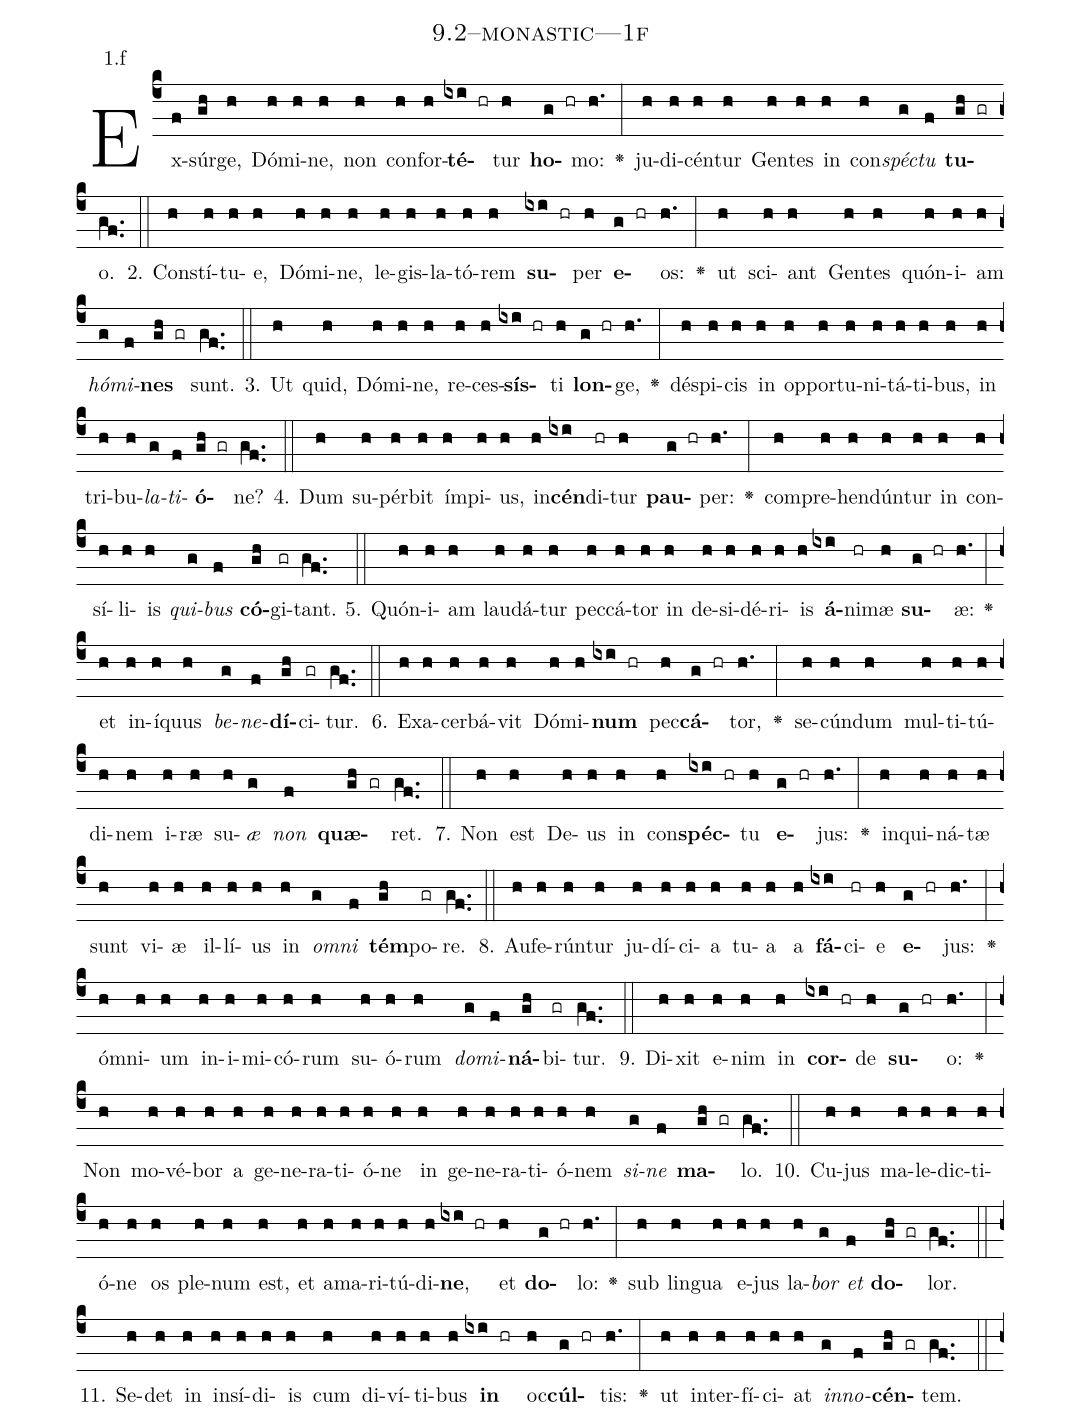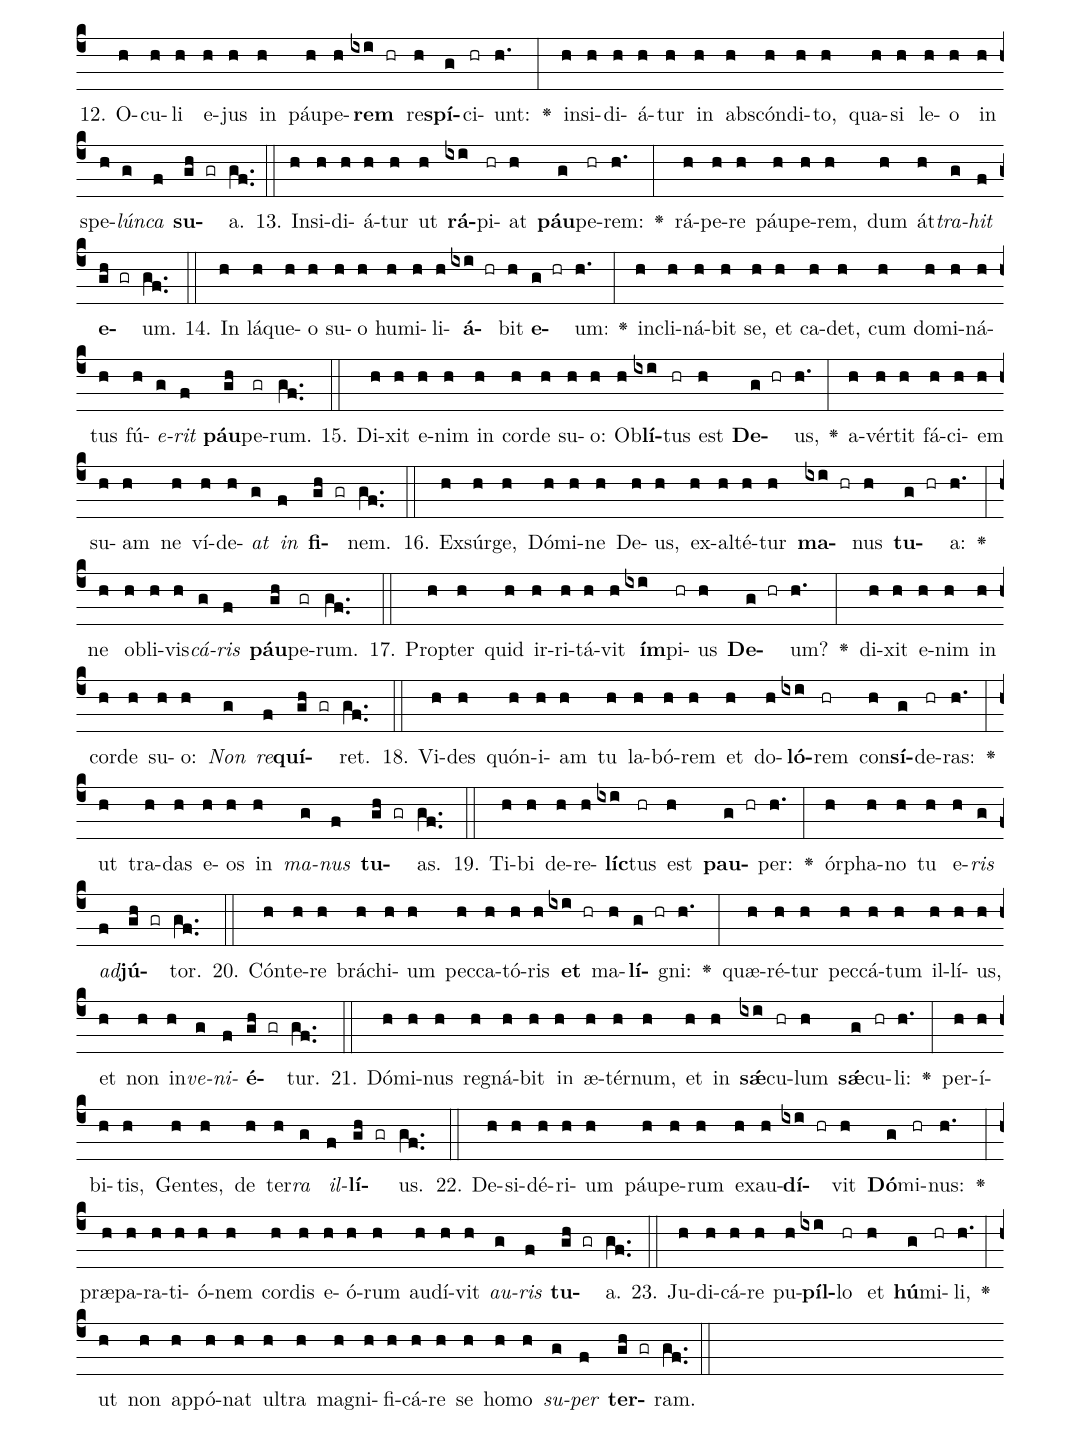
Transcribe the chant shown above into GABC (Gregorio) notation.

name: 9.2--monastic---1f;
annotation: 1.f;
%%
(c4)Ex(f)súr(gh)ge,(h) Dó(h)mi(h)ne,(h) non(h) con(h)for(h)<b>té</b>(ixi hr)tur(h) <b>ho</b>(g hr)mo:(h.) <v>\greheightstar</v>(:) ju(h)di(h)cén(h)tur(h) Gen(h)tes(h) in(h) con(h)<i>spéc</i>(g)<i>tu</i>(f) <b>tu</b>(gh gr)o.(gf..) (::)
2. Con(h)stí(h)tu(h)e,(h) Dó(h)mi(h)ne,(h) le(h)gis(h)la(h)tó(h)rem(h) <b>su</b>(ixi hr)per(h) <b>e</b>(g hr)os:(h.) <v>\greheightstar</v>(:) ut(h) sci(h)ant(h) Gen(h)tes(h) quón(h)i(h)am(h) <i>hó</i>(g)<i>mi</i>(f)<b>nes</b>(gh gr) sunt.(gf..) (::)
3. Ut(h) quid,(h) Dó(h)mi(h)ne,(h) re(h)ces(h)<b>sís</b>(ixi hr)ti(h) <b>lon</b>(g hr)ge,(h.) <v>\greheightstar</v>(:) dé(h)spi(h)cis(h) in(h) op(h)por(h)tu(h)ni(h)tá(h)ti(h)bus,(h) in(h) tri(h)bu(h)<i>la</i>(g)<i>ti</i>(f)<b>ó</b>(gh gr)ne?(gf..) (::)
4. Dum(h) su(h)pér(h)bit(h) ím(h)pi(h)us,(h) in(h)<b>cén</b>(ixi)di(hr)tur(h) <b>pau</b>(g hr)per:(h.) <v>\greheightstar</v>(:) com(h)pre(h)hen(h)dún(h)tur(h) in(h) con(h)sí(h)li(h)is(h) <i>qui</i>(g)<i>bus</i>(f) <b>có</b>(gh)gi(gr)tant.(gf..) (::)
5. Quón(h)i(h)am(h) lau(h)dá(h)tur(h) pec(h)cá(h)tor(h) in(h) de(h)si(h)dé(h)ri(h)is(h) <b>á</b>(ixi)ni(hr)mæ(h) <b>su</b>(g hr)æ:(h.) <v>\greheightstar</v>(:) et(h) in(h)í(h)quus(h) <i>be</i>(g)<i>ne</i>(f)<b>dí</b>(gh)ci(gr)tur.(gf..) (::)
6. Ex(h)a(h)cer(h)bá(h)vit(h) Dó(h)mi(h)<b>num</b>(ixi hr) pec(h)<b>cá</b>(g hr)tor,(h.) <v>\greheightstar</v>(:) se(h)cún(h)dum(h) mul(h)ti(h)tú(h)di(h)nem(h) i(h)ræ(h) su(h)<i>æ</i>(g) <i>non</i>(f) <b>quæ</b>(gh gr)ret.(gf..) (::)
7. Non(h) est(h) De(h)us(h) in(h) con(h)<b>spéc</b>(ixi hr)tu(h) <b>e</b>(g hr)jus:(h.) <v>\greheightstar</v>(:) in(h)qui(h)ná(h)tæ(h) sunt(h) vi(h)æ(h) il(h)lí(h)us(h) in(h) <i>om</i>(g)<i>ni</i>(f) <b>tém</b>(gh)po(gr)re.(gf..) (::)
8. Au(h)fe(h)rún(h)tur(h) ju(h)dí(h)ci(h)a(h) tu(h)a(h) a(h) <b>fá</b>(ixi)ci(hr)e(h) <b>e</b>(g hr)jus:(h.) <v>\greheightstar</v>(:) óm(h)ni(h)um(h) in(h)i(h)mi(h)có(h)rum(h) su(h)ó(h)rum(h) <i>do</i>(g)<i>mi</i>(f)<b>ná</b>(gh)bi(gr)tur.(gf..) (::)
9. Di(h)xit(h) e(h)nim(h) in(h) <b>cor</b>(ixi hr)de(h) <b>su</b>(g hr)o:(h.) <v>\greheightstar</v>(:) Non(h) mo(h)vé(h)bor(h) a(h) ge(h)ne(h)ra(h)ti(h)ó(h)ne(h) in(h) ge(h)ne(h)ra(h)ti(h)ó(h)nem(h) <i>si</i>(g)<i>ne</i>(f) <b>ma</b>(gh gr)lo.(gf..) (::)
10. Cu(h)jus(h) ma(h)le(h)dic(h)ti(h)ó(h)ne(h) os(h) ple(h)num(h) est,(h) et(h) a(h)ma(h)ri(h)tú(h)di(h)<b>ne</b>,(ixi hr) et(h) <b>do</b>(g hr)lo:(h.) <v>\greheightstar</v>(:) sub(h) lin(h)gua(h) e(h)jus(h) la(h)<i>bor</i>(g) <i>et</i>(f) <b>do</b>(gh gr)lor.(gf..) (::)
11. Se(h)det(h) in(h) in(h)sí(h)di(h)is(h) cum(h) di(h)ví(h)ti(h)bus(h) <b>in</b>(ixi hr) oc(h)<b>cúl</b>(g hr)tis:(h.) <v>\greheightstar</v>(:) ut(h) in(h)ter(h)fí(h)ci(h)at(h) <i>in</i>(g)<i>no</i>(f)<b>cén</b>(gh gr)tem.(gf..) (::)
12. O(h)cu(h)li(h) e(h)jus(h) in(h) páu(h)pe(h)<b>rem</b>(ixi hr) re(h)<b>spí</b>(g)ci(hr)unt:(h.) <v>\greheightstar</v>(:) in(h)si(h)di(h)á(h)tur(h) in(h) abs(h)cón(h)di(h)to,(h) qua(h)si(h) le(h)o(h) in(h) spe(h)<i>lún</i>(g)<i>ca</i>(f) <b>su</b>(gh gr)a.(gf..) (::)
13. In(h)si(h)di(h)á(h)tur(h) ut(h) <b>rá</b>(ixi)pi(hr)at(h) <b>páu</b>(g)pe(hr)rem:(h.) <v>\greheightstar</v>(:) rá(h)pe(h)re(h) páu(h)pe(h)rem,(h) dum(h) át(h)<i>tra</i>(g)<i>hit</i>(f) <b>e</b>(gh gr)um.(gf..) (::)
14. In(h) lá(h)que(h)o(h) su(h)o(h) hu(h)mi(h)li(h)<b>á</b>(ixi hr)bit(h) <b>e</b>(g hr)um:(h.) <v>\greheightstar</v>(:) in(h)cli(h)ná(h)bit(h) se,(h) et(h) ca(h)det,(h) cum(h) do(h)mi(h)ná(h)tus(h) fú(h)<i>e</i>(g)<i>rit</i>(f) <b>páu</b>(gh)pe(gr)rum.(gf..) (::)
15. Di(h)xit(h) e(h)nim(h) in(h) cor(h)de(h) su(h)o:(h) Ob(h)<b>lí</b>(ixi)tus(hr) est(h) <b>De</b>(g hr)us,(h.) <v>\greheightstar</v>(:) a(h)vér(h)tit(h) fá(h)ci(h)em(h) su(h)am(h) ne(h) ví(h)de(h)<i>at</i>(g) <i>in</i>(f) <b>fi</b>(gh gr)nem.(gf..) (::)
16. Ex(h)súr(h)ge,(h) Dó(h)mi(h)ne(h) De(h)us,(h) ex(h)al(h)té(h)tur(h) <b>ma</b>(ixi hr)nus(h) <b>tu</b>(g hr)a:(h.) <v>\greheightstar</v>(:) ne(h) ob(h)li(h)vis(h)<i>cá</i>(g)<i>ris</i>(f) <b>páu</b>(gh)pe(gr)rum.(gf..) (::)
17. Prop(h)ter(h) quid(h) ir(h)ri(h)tá(h)vit(h) <b>ím</b>(ixi)pi(hr)us(h) <b>De</b>(g hr)um?(h.) <v>\greheightstar</v>(:) di(h)xit(h) e(h)nim(h) in(h) cor(h)de(h) su(h)o:(h) <i>Non</i>(g) <i>re</i>(f)<b>quí</b>(gh gr)ret.(gf..) (::)
18. Vi(h)des(h) quón(h)i(h)am(h) tu(h) la(h)bó(h)rem(h) et(h) do(h)<b>ló</b>(ixi)rem(hr) con(h)<b>sí</b>(g)de(hr)ras:(h.) <v>\greheightstar</v>(:) ut(h) tra(h)das(h) e(h)os(h) in(h) <i>ma</i>(g)<i>nus</i>(f) <b>tu</b>(gh gr)as.(gf..) (::)
19. Ti(h)bi(h) de(h)re(h)<b>líc</b>(ixi)tus(hr) est(h) <b>pau</b>(g hr)per:(h.) <v>\greheightstar</v>(:) ór(h)pha(h)no(h) tu(h) e(h)<i>ris</i>(g) <i>ad</i>(f)<b>jú</b>(gh gr)tor.(gf..) (::)
20. Cón(h)te(h)re(h) brá(h)chi(h)um(h) pec(h)ca(h)tó(h)ris(h) <b>et</b>(ixi hr) ma(h)<b>lí</b>(g hr)gni:(h.) <v>\greheightstar</v>(:) quæ(h)ré(h)tur(h) pec(h)cá(h)tum(h) il(h)lí(h)us,(h) et(h) non(h) in(h)<i>ve</i>(g)<i>ni</i>(f)<b>é</b>(gh gr)tur.(gf..) (::)
21. Dó(h)mi(h)nus(h) re(h)gná(h)bit(h) in(h) æ(h)tér(h)num,(h) et(h) in(h) <b>sǽ</b>(ixi)cu(hr)lum(h) <b>sǽ</b>(g)cu(hr)li:(h.) <v>\greheightstar</v>(:) per(h)í(h)bi(h)tis,(h) Gen(h)tes,(h) de(h) ter(h)<i>ra</i>(g) <i>il</i>(f)<b>lí</b>(gh gr)us.(gf..) (::)
22. De(h)si(h)dé(h)ri(h)um(h) páu(h)pe(h)rum(h) ex(h)au(h)<b>dí</b>(ixi hr)vit(h) <b>Dó</b>(g)mi(hr)nus:(h.) <v>\greheightstar</v>(:) præ(h)pa(h)ra(h)ti(h)ó(h)nem(h) cor(h)dis(h) e(h)ó(h)rum(h) au(h)dí(h)vit(h) <i>au</i>(g)<i>ris</i>(f) <b>tu</b>(gh gr)a.(gf..) (::)
23. Ju(h)di(h)cá(h)re(h) pu(h)<b>píl</b>(ixi)lo(hr) et(h) <b>hú</b>(g)mi(hr)li,(h.) <v>\greheightstar</v>(:) ut(h) non(h) ap(h)pó(h)nat(h) ul(h)tra(h) ma(h)gni(h)fi(h)cá(h)re(h) se(h) ho(h)mo(h) <i>su</i>(g)<i>per</i>(f) <b>ter</b>(gh gr)ram.(gf..) (::)
